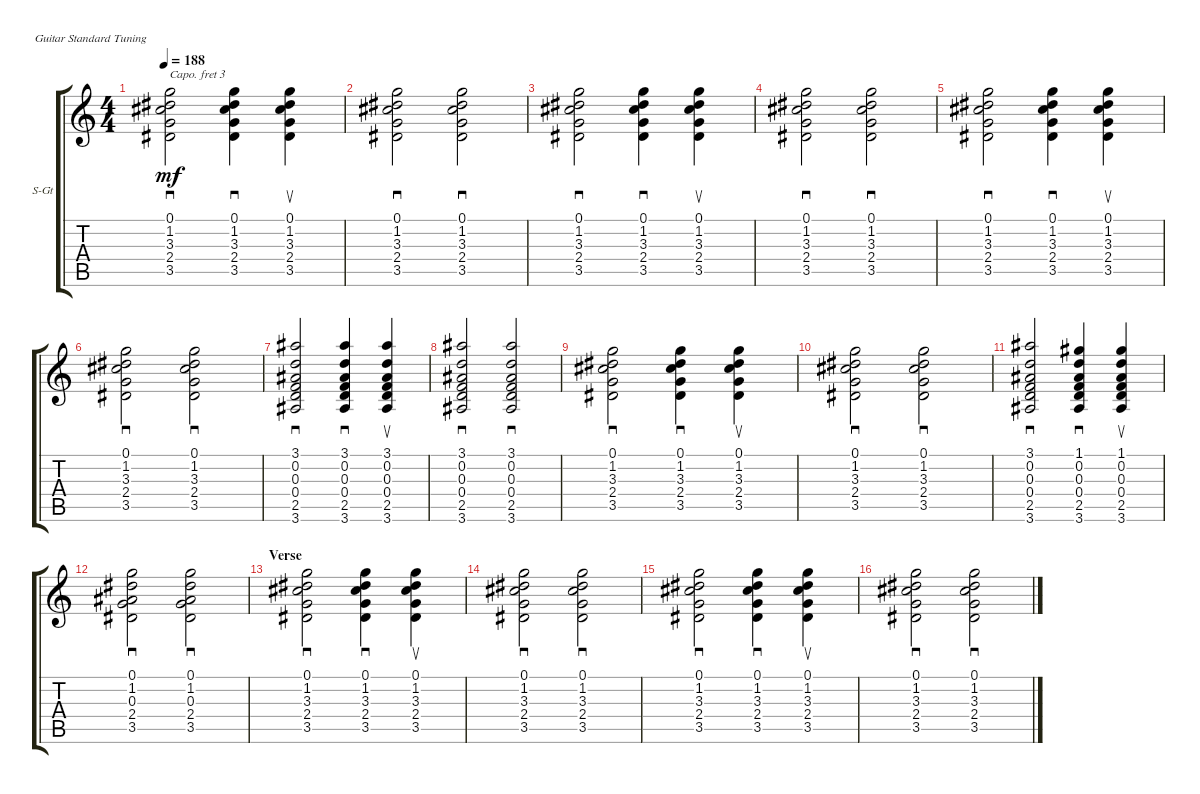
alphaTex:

\defaultSystemsLayout 4
\bracketExtendMode groupsimilarinstruments
\firstSystemTrackNameOrientation horizontal
\otherSystemsTrackNameOrientation horizontal
\track ("Steel Guitar" "S-Gt") {instrument acousticguitarsteel}
\staff {score tabs}
\capo 3
\tuning (E4 B3 G3 D3 A2 E2)
\ts (4 4)
\tempo 188
\clef g2
\ks c
(0.1 1.2 3.3 2.4 3.5).2{sd dy mf} (3.5 2.4 3.3 1.2 0.1).4{sd} (3.5 2.4 3.3 1.2 0.1).4{su} |
(3.5 2.4 3.3 1.2 0.1).2{sd} (3.5 2.4 3.3 1.2 0.1).2{sd} |
(0.1 1.2 3.3 2.4 3.5).2{sd} (3.5 2.4 3.3 1.2 0.1).4{sd} (3.5 2.4 3.3 1.2 0.1).4{su} |
(3.5 2.4 3.3 1.2 0.1).2{sd} (3.5 2.4 3.3 1.2 0.1).2{sd} |
(0.1 1.2 3.3 2.4 3.5).2{sd} (3.5 2.4 3.3 1.2 0.1).4{sd} (3.5 2.4 3.3 1.2 0.1).4{su} |
(3.5 2.4 3.3 1.2 0.1).2{sd} (3.5 2.4 3.3 1.2 0.1).2{sd} |
(3.1 0.2 0.3 0.4 2.5 3.6).2{sd} (2.5 0.4 0.3 0.2 3.1 3.6).4{sd} (2.5 0.4 0.3 0.2 3.1 3.6).4{su} |
(2.5 0.4 0.3 0.2 3.1 3.6).2{sd} (2.5 0.4 0.3 0.2 3.1 3.6).2{sd} |
(0.1 1.2 3.3 2.4 3.5).2{sd} (3.5 2.4 3.3 1.2 0.1).4{sd} (3.5 2.4 3.3 1.2 0.1).4{su} |
(3.5 2.4 3.3 1.2 0.1).2{sd} (3.5 2.4 3.3 1.2 0.1).2{sd} |
(3.1 0.2 0.3 0.4 2.5 3.6).2{sd} (2.5 0.4 0.3 0.2 1.1 3.6).4{sd} (2.5 0.4 0.3 0.2 1.1 3.6).4{su} |
(3.5 2.4 0.3 1.2 0.1).2{sd} (3.5 2.4 0.3 1.2 0.1).2{sd} |
\section ("" "Verse")
(0.1 1.2 3.3 2.4 3.5).2{sd} (3.5 2.4 3.3 1.2 0.1).4{sd} (3.5 2.4 3.3 1.2 0.1).4{su} |
(3.5 2.4 3.3 1.2 0.1).2{sd} (3.5 2.4 3.3 1.2 0.1).2{sd} |
(0.1 1.2 3.3 2.4 3.5).2{sd} (3.5 2.4 3.3 1.2 0.1).4{sd} (3.5 2.4 3.3 1.2 0.1).4{su} |
(3.5 2.4 3.3 1.2 0.1).2{sd} (3.5 2.4 3.3 1.2 0.1).2{sd}
